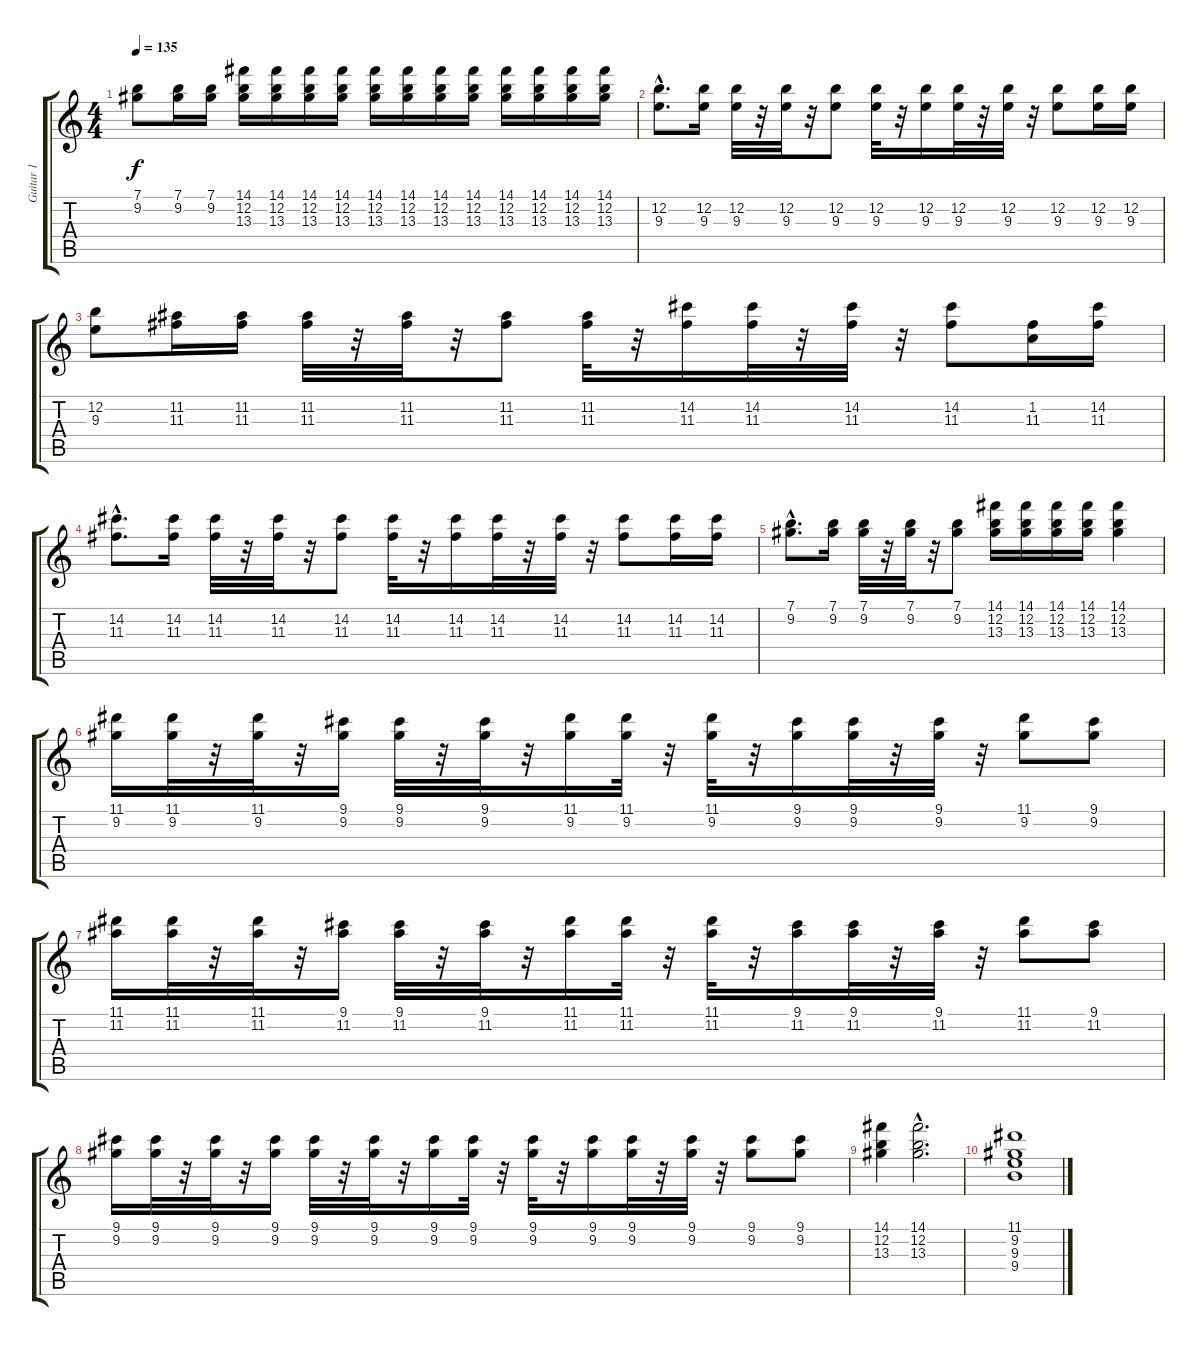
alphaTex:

\track ("Guitar 1" "Guitar 1") {instrument overdrivenguitar}
\staff {score tabs}
\tuning (E4 B3 G3 D3 A2 E2) {hide}
\ts (4 4)
\tempo 135
\clef g2
\ks c
(7.1 9.2).8{dy f} (7.1 9.2).16 (7.1 9.2).16 (14.1 12.2 13.3).16 (14.1 12.2 13.3).16 (14.1 12.2 13.3).16 (14.1 12.2 13.3).16 (14.1 12.2 13.3).16 (14.1 12.2 13.3).16 (14.1 12.2 13.3).16 (14.1 12.2 13.3).16 (14.1 12.2 13.3).16 (14.1 12.2 13.3).16 (14.1 12.2 13.3).16 (14.1 12.2 13.3).16 |
(12.2{hac} 9.3{hac}).8{d} (12.2 9.3).16{volume 12} (12.2 9.3).32{volume 12} r.32 (12.2 9.3).32{volume 12} r.32 (12.2 9.3).8{volume 12} (12.2 9.3).32{volume 12} r.32 (12.2 9.3).16{volume 12} (12.2 9.3).32{volume 12} r.32 (12.2 9.3).32{volume 11} r.32 (12.2 9.3).8{volume 11} (12.2 9.3).16{volume 11} (12.2 9.3).16{volume 11} |
(12.2 9.3).8{volume 11} (11.2 11.3).16{volume 11} (11.2 11.3).16{volume 10} (11.2 11.3).32{volume 10} r.32 (11.2 11.3).32{volume 10} r.32 (11.2 11.3).8{volume 10} (11.2 11.3).32{volume 10} r.32 (14.2 11.3).16{volume 10} (14.2 11.3).32{volume 10} r.32 (14.2 11.3).32 r.32 (14.2 11.3).8{volume 10} (1.2 11.3).16{volume 9} (14.2 11.3).16{volume 9} |
(14.2{hac} 11.3{hac}).8{d volume 9} (14.2 11.3).16{volume 9} (14.2 11.3).32{volume 8} r.32 (14.2 11.3).32{volume 8} r.32 (14.2 11.3).8{volume 8} (14.2 11.3).32{volume 8} r.32 (14.2 11.3).16 (14.2 11.3).32{volume 8} r.32 (14.2 11.3).32{volume 8} r.32 (14.2 11.3).8{volume 8} (14.2 11.3).16{volume 7} (14.2 11.3).16{volume 7} |
(7.1{hac} 9.2{hac}).8{d volume 7} (7.1 9.2).16{volume 7} (7.1 9.2).32{volume 7} r.32 (7.1 9.2).32{volume 6} r.32 (7.1 9.2).8 (14.1 12.2 13.3).16{volume 6} (14.1 12.2 13.3).16{volume 6} (14.1 12.2 13.3).16{volume 6} (14.1 12.2 13.3).16{volume 6} (14.1 12.2 13.3).4{volume 6} |
(11.1 9.2).16{volume 5} (11.1 9.2).32{volume 5} r.32 (11.1 9.2).32{volume 5} r.32 (9.1 9.2).16{volume 5} (9.1 9.2).32 r.32 (9.1 9.2).32{volume 5} r.32 (11.1 9.2).16{volume 5} (11.1 9.2).32{volume 4} r.32 (11.1 9.2).32{volume 4} r.32 (9.1 9.2).16{volume 4} (9.1 9.2).32{volume 4} r.32 (9.1 9.2).32{volume 4} r.32 (11.1 9.2).8{volume 4} (9.1 9.2).8{volume 4} |
(11.1 11.2).16{volume 3} (11.1 11.2).32 r.32 (11.1 11.2).32{volume 3} r.32 (9.1 11.2).16{volume 3} (9.1 11.2).32{volume 3} r.32 (9.1 11.2).32{volume 3} r.32 (11.1 11.2).16{volume 3} (11.1 11.2).32{volume 3} r.32 (11.1 11.2).32{volume 2} r.32 (9.1 11.2).16{volume 2} (9.1 11.2).32{volume 2} r.32 (9.1 11.2).32{volume 2} r.32 (11.1 11.2).8{volume 2} (9.1 11.2).8{volume 2} |
(9.1 9.2).16{volume 2} (9.1 9.2).32{volume 2} r.32 (9.1 9.2).32{volume 1} r.32 (9.1 9.2).16{volume 1} (9.1 9.2).32{volume 1} r.32 (9.1 9.2).32{volume 1} r.32 (9.1 9.2).16{volume 1} (9.1 9.2).32{volume 1} r.32 (9.1 9.2).32{volume 1} r.32 (9.1 9.2).16{volume 0} (9.1 9.2).32{volume 0} r.32 (9.1 9.2).32{volume 0} r.32 (9.1 9.2).8 (9.1 9.2).8 |
(14.1 12.2 13.3).4{volume 0} (14.1{hac} 12.2{hac} 13.3{hac}).2{d} |
(11.1 9.2 9.3 9.4).1
